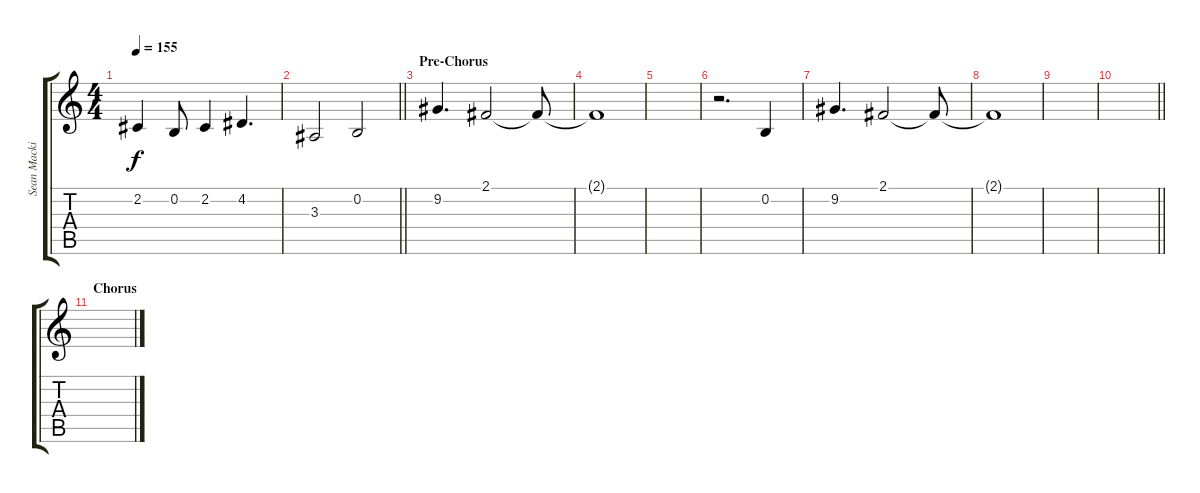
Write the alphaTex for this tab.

\track ("Sean Mackin - Vocals" "Sean Macki") {instrument sopranosax}
\staff {score tabs}
\tuning (E4 B3 G3 D3 A2 E2) {hide}
\ts (4 4)
\tempo 155
\clef g2
\ks c
2.2.4{dy f} 0.2.8 2.2.4 4.2.4{d} |
\barLineRight lightlight
3.3.2 0.2.2 |
\section ("" "Pre-Chorus")
9.2.4{d} 2.1.2 2.1{t}.8 |
2.1{t}.1 |
|
r.2{d} 0.2.4 |
9.2.4{d} 2.1.2 2.1{t}.8 |
2.1{t}.1 |
|
\barLineRight lightlight
|
\section ("" "Chorus")
